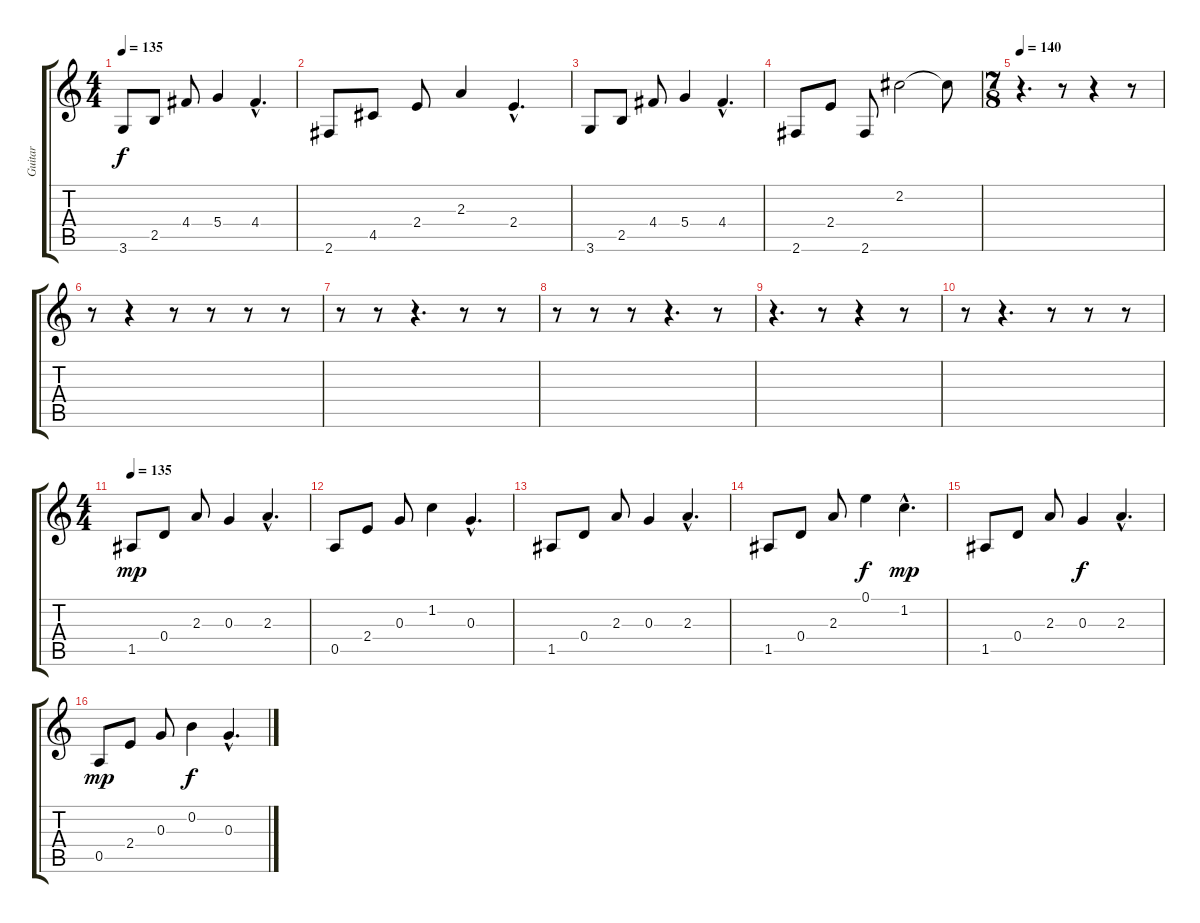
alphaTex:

\track ("Guitar" "Guitar") {instrument acousticguitarsteel}
\staff {score tabs}
\tuning (E4 B3 G3 D3 A2 E2) {hide}
\ts (4 4)
\tempo 135
\clef g2
\ks c
3.6.8{dy f} 2.5.8 4.4.8 5.4.4 4.4{hac}.4{d} |
2.6.8 4.5.8 2.4.8 2.3.4 2.4{hac}.4{d} |
3.6.8 2.5.8 4.4.8 5.4.4 4.4{hac}.4{d} |
2.6.8 2.4.8 2.6.8 2.2.2 2.2{t}.8 |
\ts (7 8)
\tempo 140
r.4{d} r.8 r.4 r.8 |
r.8 r.4 r.8 r.8 r.8 r.8 |
r.8 r.8 r.4{d} r.8 r.8 |
r.8 r.8 r.8 r.4{d} r.8 |
r.4{d} r.8 r.4 r.8 |
r.8 r.4{d} r.8 r.8 r.8 |
\ts (4 4)
\tempo 135
1.5.8{dy mp} 0.4.8 2.3.8 0.3.4 2.3{hac}.4{d} |
0.5.8 2.4.8 0.3.8 1.2.4 0.3{hac}.4{d} |
1.5.8 0.4.8 2.3.8 0.3.4 2.3{hac}.4{d} |
1.5.8 0.4.8 2.3.8 0.1.4{dy f} 1.2{hac}.4{d dy mp} |
1.5.8 0.4.8 2.3.8 0.3.4{dy f} 2.3{hac}.4{d} |
0.5.8{dy mp} 2.4.8 0.3.8 0.2.4{dy f} 0.3{hac}.4{d}
